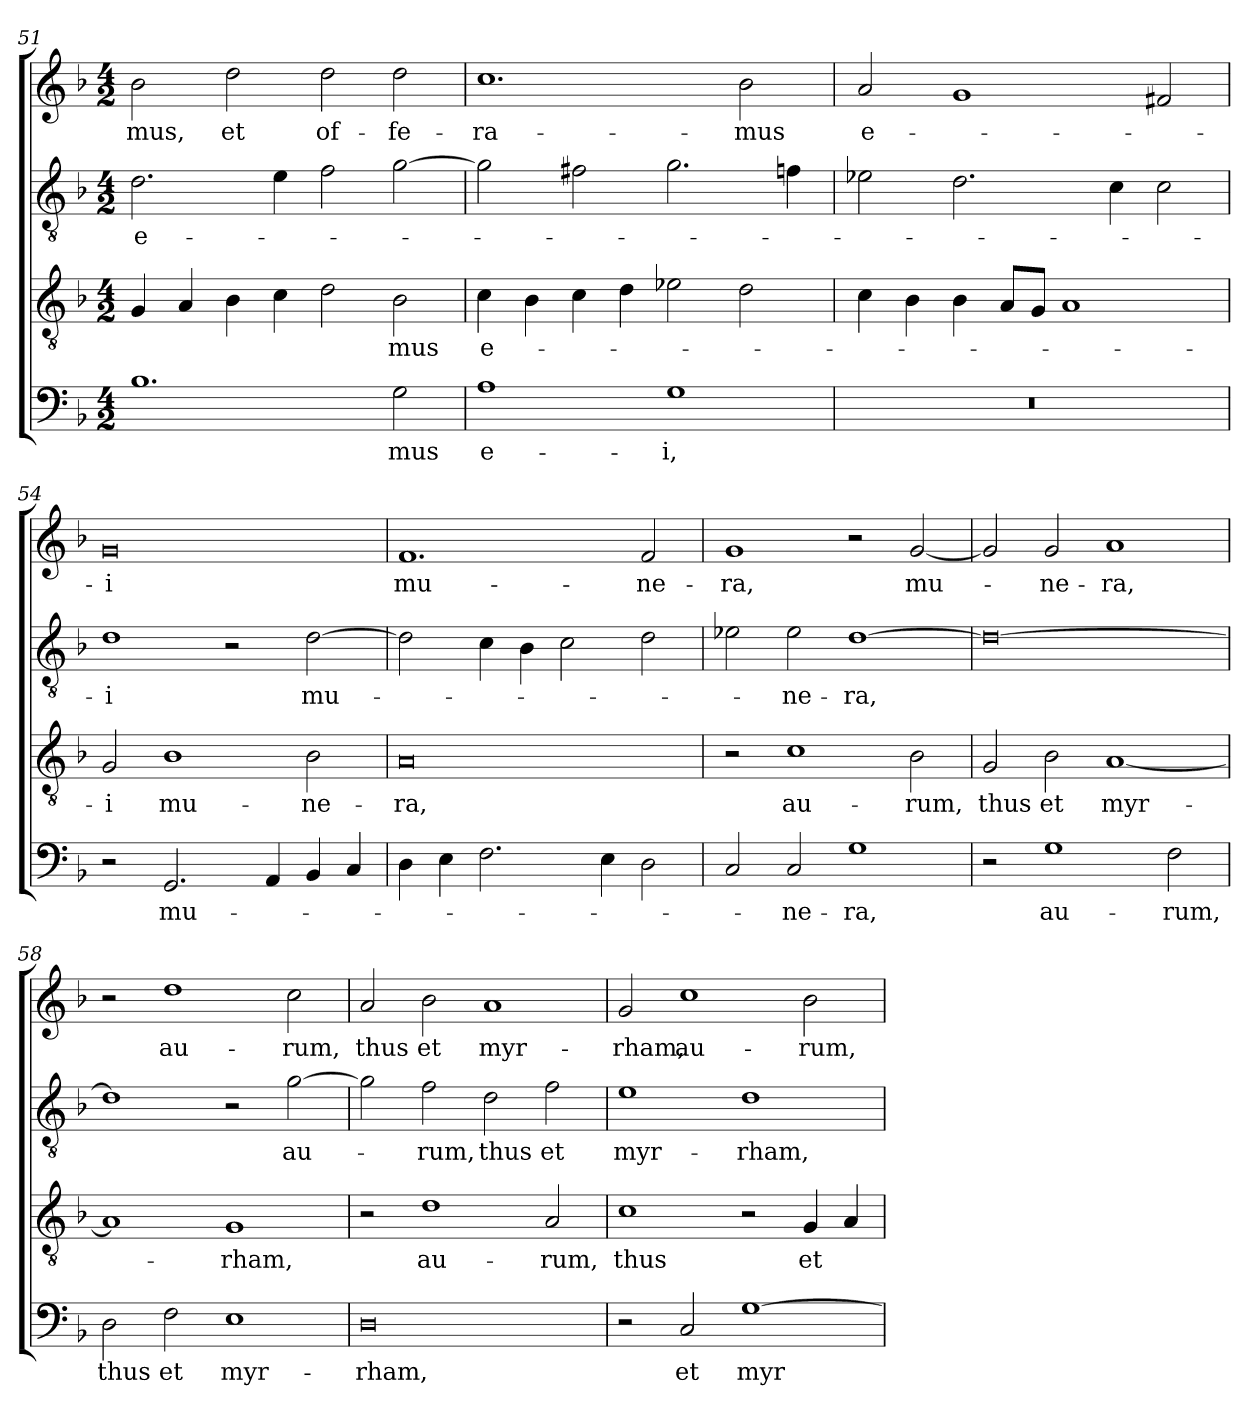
**kern	**text	**kern	**text	**kern	**text	**kern	**text
*part4	*part4	*part3	*part3	*part2	*part2	*part1	*part1
*staff4	*staff4	*staff3	*staff3	*staff2	*staff2	*staff1	*staff1
!!LO:LB:g=z
*clefF4	*	*clefGv2	*	*clefGv2	*	*clefG2	*
*k[b-]	*	*k[b-]	*	*k[b-]	*	*k[b-]	*
*F:	*	*F:	*	*F:	*	*F:	*
*M4/2	*	*M4/2	*	*M4/2	*	*M4/2	*
=51	=51	=51	=51	=51	=51	=51	=51
!	!	!	!	!	!LO:LY:b	!	!LO:LY:b
1.B-	.	4G/	.	2.d\	e-	2b-\	-mus,
.	.	4A/	.	.	.	.	.
!	!	!	!	!	!	!	!LO:LY:b
.	.	4B-\	.	.	.	2dd\	et
.	.	4c\	.	4e\	.	.	.
!	!	!	!	!	!	!	!LO:LY:b
.	.	2d\	.	2f\	.	2dd\	of-
!	!LO:LY:b	!	!LO:LY:b	!	!	!	!LO:LY:b
2G\	-mus	2B-\	-mus	[2g\	.	2dd\	-fe-
=52	=52	=52	=52	=52	=52	=52	=52
!	!LO:LY:b	!	!LO:LY:b	!	!	!	!LO:LY:b
1A	e-	4c\	e-	2g\]	.	1.cc	-ra-
.	.	4B-\	.	.	.	.	.
.	.	4c\	.	2f#X\	.	.	.
.	.	4d\	.	.	.	.	.
!	!LO:LY:b	!	!	!	!	!	!
1G	-i,	2e-X\	.	2.g\	.	.	.
!	!	!	!	!	!	!	!LO:LY:b
.	.	2d\	.	.	.	2b-\	-mus
.	.	.	.	4fn\	.	.	.
=53	=53	=53	=53	=53	=53	=53	=53
!	!	!	!	!	!	!	!LO:LY:b
0r	.	4c\	.	2e-X\	.	2a/	e-
.	.	4B-\	.	.	.	.	.
.	.	4B-\	.	2.d\	.	1g	.
.	.	8A/L	.	.	.	.	.
.	.	8G/J	.	.	.	.	.
.	.	1A	.	.	.	.	.
.	.	.	.	4c\	.	.	.
.	.	.	.	2c\	.	2f#X/	.
=54	=54	=54	=54	=54	=54	=54	=54
!	!	!	!LO:LY:b	!	!LO:LY:b	!	!LO:LY:b
2r	.	2G/	-i	1d	-i	0g	-i
!	!LO:LY:b	!	!LO:LY:b	!	!	!	!
2.GG/	mu-	1B-	mu-	.	.	.	.
.	.	.	.	2r	.	.	.
4AA/	.	.	.	.	.	.	.
!	!	!	!LO:LY:b	!	!LO:LY:b	!	!
4BB-/	.	2B-\	-ne-	[2d\	mu-	.	.
4C/	.	.	.	.	.	.	.
=55	=55	=55	=55	=55	=55	=55	=55
!	!	!	!LO:LY:b	!	!	!	!LO:LY:b
4D\	.	0A	-ra,	2d\]	.	1.f	mu-
4E\	.	.	.	.	.	.	.
2.F\	.	.	.	4c\	.	.	.
.	.	.	.	4B-\	.	.	.
.	.	.	.	2c\	.	.	.
4E\	.	.	.	.	.	.	.
!	!	!	!	!	!	!	!LO:LY:b
2D\	.	.	.	2d\	.	2f/	-ne-
!!LO:LB:g=z
=56	=56	=56	=56	=56	=56	=56	=56
!	!	!	!	!	!	!	!LO:LY:b
2C/	.	2r	.	2e-X\	.	1g	-ra,
!	!LO:LY:b	!	!LO:LY:b	!	!LO:LY:b	!	!
2C/	-ne-	1c	au-	2e-\	-ne-	.	.
!	!LO:LY:b	!	!	!	!LO:LY:b	!	!
1G	-ra,	.	.	[1d	-ra,	2r	.
!	!	!	!LO:LY:b	!	!	!	!LO:LY:b
.	.	2B-\	-rum,	.	.	[2g/	mu-
=57	=57	=57	=57	=57	=57	=57	=57
!	!	!	!LO:LY:b	!	!	!	!
2r	.	2G/	thus	0d_	.	2g/]	.
!	!LO:LY:b	!	!LO:LY:b	!	!	!	!LO:LY:b
1G	au-	2B-\	et	.	.	2g/	-ne-
!	!	!	!LO:LY:b	!	!	!	!LO:LY:b
.	.	[1A	myr-	.	.	1a	-ra,
!	!LO:LY:b	!	!	!	!	!	!
2F\	-rum,	.	.	.	.	.	.
=58	=58	=58	=58	=58	=58	=58	=58
!	!LO:LY:b	!	!	!	!	!	!
2D\	thus	1A]	.	1d]	.	2r	.
!	!LO:LY:b	!	!	!	!	!	!LO:LY:b
2F\	et	.	.	.	.	1dd	au-
!	!LO:LY:b	!	!LO:LY:b	!	!	!	!
1E	myr-	1G	-rham,	2r	.	.	.
!	!	!	!	!	!LO:LY:b	!	!LO:LY:b
.	.	.	.	[2g\	au-	2cc\	-rum,
=59	=59	=59	=59	=59	=59	=59	=59
!	!LO:LY:b	!	!	!	!	!	!LO:LY:b
0D	-rham,	2r	.	2g\]	.	2a/	thus
!	!	!	!LO:LY:b	!	!LO:LY:b	!	!LO:LY:b
.	.	1d	au-	2f\	-rum,	2b-\	et
!	!	!	!	!	!LO:LY:b	!	!LO:LY:b
.	.	.	.	2d\	thus	1a	myr-
!	!	!	!LO:LY:b	!	!LO:LY:b	!	!
.	.	2A/	-rum,	2f\	et	.	.
=60	=60	=60	=60	=60	=60	=60	=60
!	!	!	!LO:LY:b	!	!LO:LY:b	!	!LO:LY:b
2r	.	1c	thus	1e	myr-	2g/	-rham,
!	!LO:LY:b	!	!	!	!	!	!LO:LY:b
2C/	et	.	.	.	.	1cc	au-
!	!LO:LY:b	!	!	!	!LO:LY:b	!	!
[1G	myr-	2r	.	1d	-rham,	.	.
!	!	!	!LO:LY:b	!	!	!	!LO:LY:b
.	.	4G/	et	.	.	2b-\	-rum,
.	.	4A/	.	.	.	.	.
=	=	=	=	=	=	=	=
*-	*-	*-	*-	*-	*-	*-	*-
